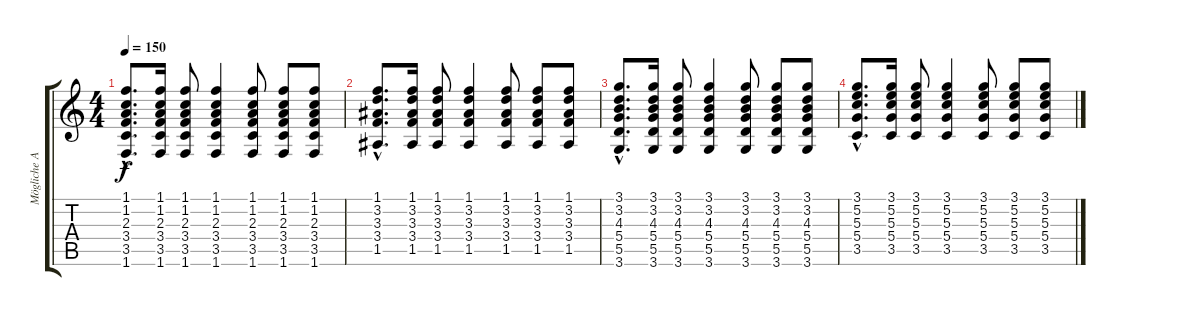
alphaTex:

\track ("Mögliche Akkorde" "Mögliche A") {instrument acousticguitarsteel}
\staff {score tabs}
\tuning (E4 B3 G3 D3 A2 E2) {hide}
\ts (4 4)
\tempo 150
\clef g2
\ks c
(1.1{hac} 1.2{hac} 2.3{hac} 3.4{hac} 3.5{hac} 1.6{hac}).8{d dy f} (1.1 1.2 2.3 3.4 3.5 1.6).16 (1.1 1.2 2.3 3.4 3.5 1.6).8 (1.1 1.2 2.3 3.4 3.5 1.6).4 (1.1 1.2 2.3 3.4 3.5 1.6).8 (1.1 1.2 2.3 3.4 3.5 1.6).8 (1.1 1.2 2.3 3.4 3.5 1.6).8 |
(1.1{hac} 3.2{hac} 3.3{hac} 3.4{hac} 1.5{hac}).8{d} (1.1 3.2 3.3 3.4 1.5).16 (1.1 3.2 3.3 3.4 1.5).8 (1.1 3.2 3.3 3.4 1.5).4 (1.1 3.2 3.3 3.4 1.5).8 (1.1 3.2 3.3 3.4 1.5).8 (1.1 3.2 3.3 3.4 1.5).8 |
(3.1{hac} 3.2{hac} 4.3{hac} 5.4{hac} 5.5{hac} 3.6{hac}).8{d} (3.1 3.2 4.3 5.4 5.5 3.6).16 (3.1 3.2 4.3 5.4 5.5 3.6).8 (3.1 3.2 4.3 5.4 5.5 3.6).4 (3.1 3.2 4.3 5.4 5.5 3.6).8 (3.1 3.2 4.3 5.4 5.5 3.6).8 (3.1 3.2 4.3 5.4 5.5 3.6).8 |
(3.1{hac} 5.2{hac} 5.3{hac} 5.4{hac} 3.5{hac}).8{d} (3.1 5.2 5.3 5.4 3.5).16 (3.1 5.2 5.3 5.4 3.5).8 (3.1 5.2 5.3 5.4 3.5).4 (3.1 5.2 5.3 5.4 3.5).8 (3.1 5.2 5.3 5.4 3.5).8 (3.1 5.2 5.3 5.4 3.5).8
